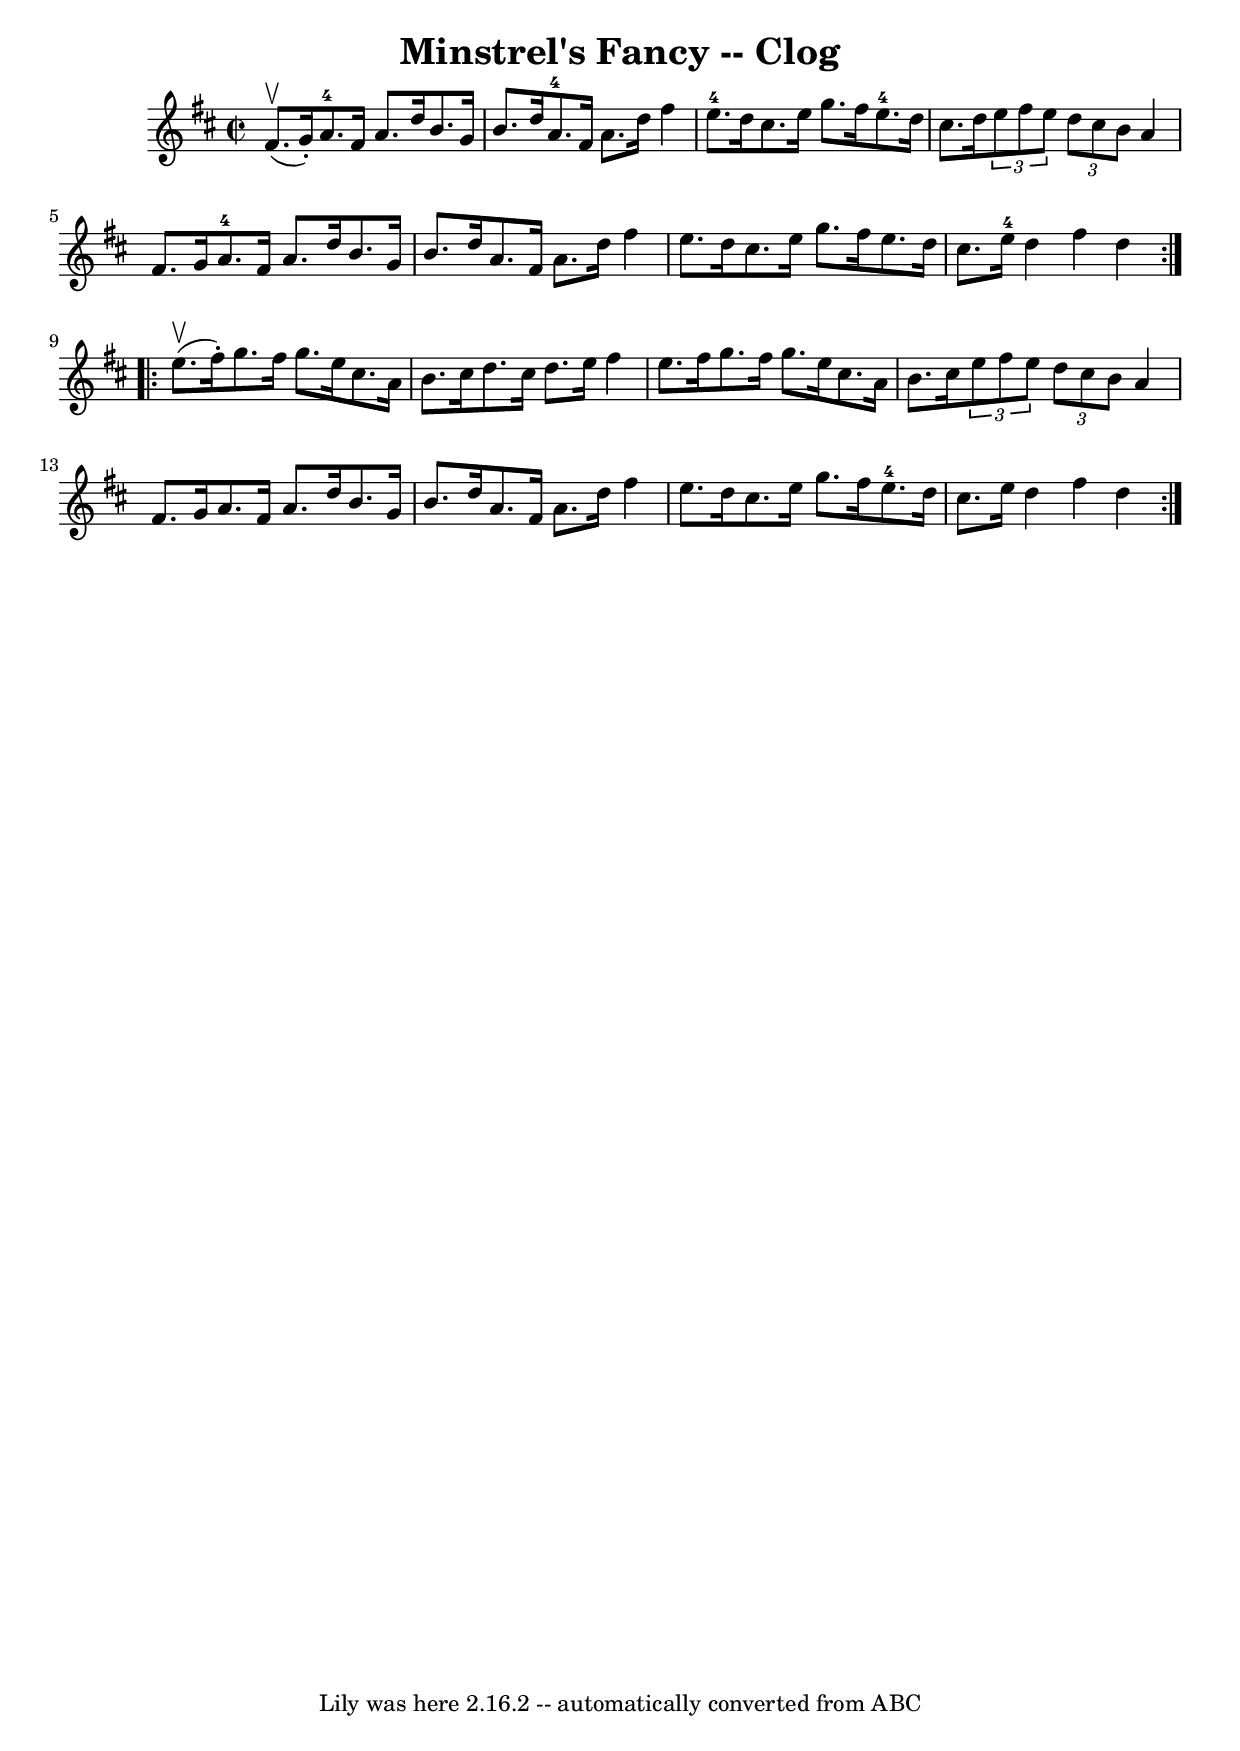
\version "2.16.2"
\include "Mammoth.ily"
\header {
  %% book = "Ryan's Mammoth Collection"
  crossRefNumber = "1"
  footnotes = "\\\\157 936"
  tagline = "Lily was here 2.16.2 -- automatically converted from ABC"
  title = "Minstrel's Fancy -- Clog"

}
voicedefault =  {



  \repeat volta 2 {

    \override Staff.TimeSignature #'style = #'C
    \time 2/2 
    \key d \major
 fis'8.^\upbow(g'16 -.) |
    a'8. 
    -4 fis'16 a'8. d''16 b'8. g'16 b'8. d''16    |
    
    a'8.-4 fis'16 a'8. d''16 fis''4 e''8.-4 d''16    |
    
    cis''8. e''16 g''8. fis''16 e''8.-4 d''16 cis''8.    
    d''16    |
    \times 2/3 { e''8 fis''8 e''8  
	       } \times 2/3 {   
		 d''8 cis''8 b'8  
	       } a'4 fis'8. g'16    |
    a'8.-4   
    fis'16 a'8. d''16 b'8. g'16 b'8. d''16    |
    a'8.    
    fis'16 a'8. d''16 fis''4 e''8. d''16    |
    cis''8.    
    e''16 g''8. fis''16 e''8. d''16 cis''8. e''16-4   |
    
    d''4 fis''4 d''4  
  }     
  \repeat volta 2 {
    e''8.^\upbow(fis''16 -. 
    -) |
    g''8. fis''16 g''8. e''16 cis''8. a'16 b'8.   
    cis''16    |
    d''8. cis''16 d''8. e''16 fis''4 e''8.    
    fis''16    |
    g''8. fis''16 g''8. e''16 cis''8. a'16    
    b'8. cis''16    |
    \times 2/3 { e''8 fis''8 e''8  
	       } 
    \times 2/3 { d''8 cis''8 b'8  
	       } a'4 fis'8. g'16    |
    
    a'8. fis'16 a'8. d''16 b'8. g'16 b'8. d''16    |
    
    a'8. fis'16 a'8. d''16 fis''4 e''8. d''16    |
    
    cis''8. e''16 g''8. fis''16 e''8.-4 d''16 cis''8.    
    e''16    |
    d''4 fis''4 d''4  
  }   

}

\score{
  <<

    \context Staff="default"
    {
      \voicedefault 
      
    }

  >>
  \layout {
    
  }
  \midi {
  }

}
